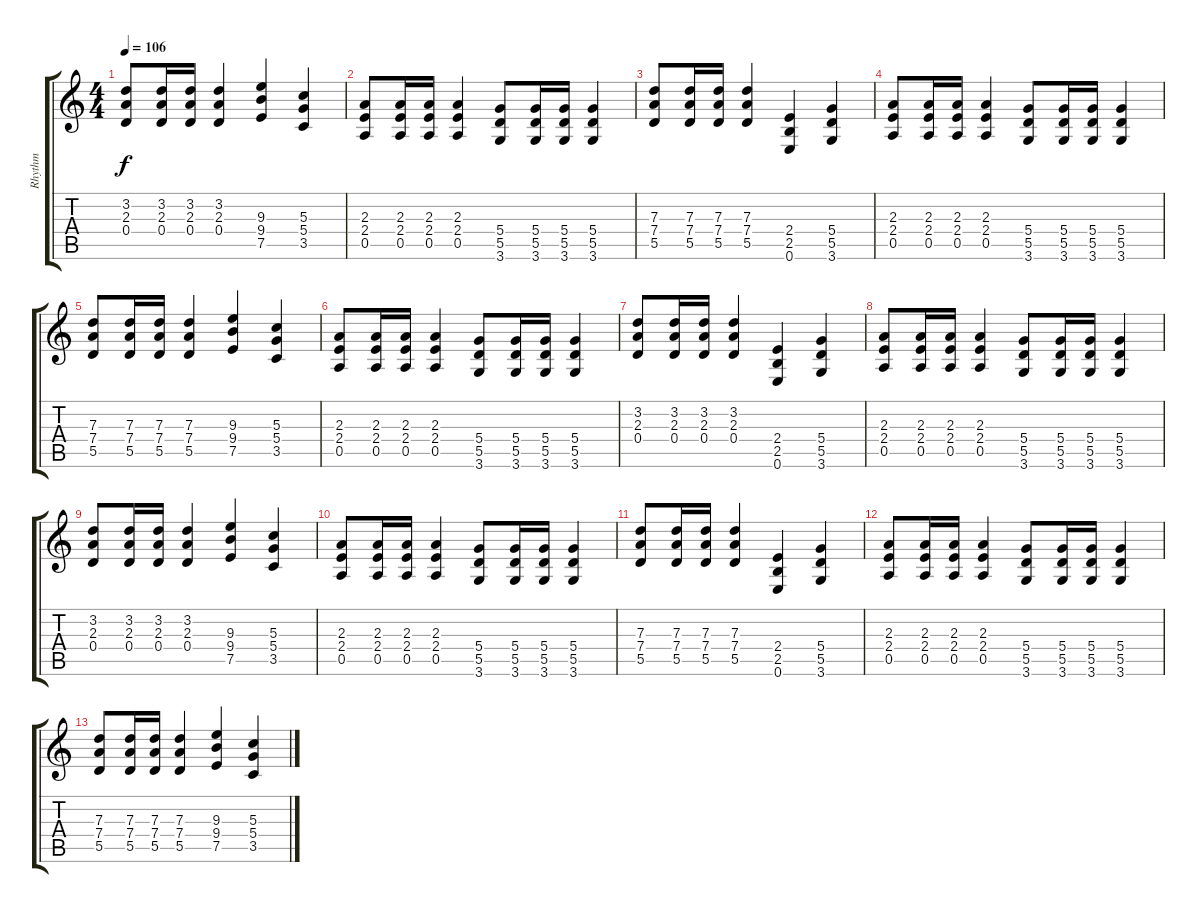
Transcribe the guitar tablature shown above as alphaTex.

\track ("Rhythm" "Rhythm") {instrument overdrivenguitar}
\staff {score tabs}
\tuning (E4 B3 G3 D3 A2 E2) {hide}
\ts (4 4)
\tempo 106
\clef g2
\ks c
(3.2 2.3 0.4).8{dy f} (3.2 2.3 0.4).16 (3.2 2.3 0.4).16 (3.2 2.3 0.4).4 (9.3 9.4 7.5).4 (5.3 5.4 3.5).4 |
(2.3 2.4 0.5).8 (2.3 2.4 0.5).16 (2.3 2.4 0.5).16 (2.3 2.4 0.5).4 (5.4 5.5 3.6).8 (5.4 5.5 3.6).16 (5.4 5.5 3.6).16 (5.4 5.5 3.6).4 |
(7.3 7.4 5.5).8 (7.3 7.4 5.5).16 (7.3 7.4 5.5).16 (7.3 7.4 5.5).4 (2.4 2.5 0.6).4 (5.4 5.5 3.6).4 |
(2.3 2.4 0.5).8 (2.3 2.4 0.5).16 (2.3 2.4 0.5).16 (2.3 2.4 0.5).4 (5.4 5.5 3.6).8 (5.4 5.5 3.6).16 (5.4 5.5 3.6).16 (5.4 5.5 3.6).4 |
(7.3 7.4 5.5).8 (7.3 7.4 5.5).16 (7.3 7.4 5.5).16 (7.3 7.4 5.5).4 (9.3 9.4 7.5).4 (5.3 5.4 3.5).4 |
(2.3 2.4 0.5).8 (2.3 2.4 0.5).16 (2.3 2.4 0.5).16 (2.3 2.4 0.5).4 (5.4 5.5 3.6).8 (5.4 5.5 3.6).16 (5.4 5.5 3.6).16 (5.4 5.5 3.6).4 |
(3.2 2.3 0.4).8 (3.2 2.3 0.4).16 (3.2 2.3 0.4).16 (3.2 2.3 0.4).4 (2.4 2.5 0.6).4 (5.4 5.5 3.6).4 |
(2.3 2.4 0.5).8 (2.3 2.4 0.5).16 (2.3 2.4 0.5).16 (2.3 2.4 0.5).4 (5.4 5.5 3.6).8 (5.4 5.5 3.6).16 (5.4 5.5 3.6).16 (5.4 5.5 3.6).4 |
(3.2 2.3 0.4).8 (3.2 2.3 0.4).16 (3.2 2.3 0.4).16 (3.2 2.3 0.4).4 (9.3 9.4 7.5).4 (5.3 5.4 3.5).4 |
(2.3 2.4 0.5).8 (2.3 2.4 0.5).16 (2.3 2.4 0.5).16 (2.3 2.4 0.5).4 (5.4 5.5 3.6).8 (5.4 5.5 3.6).16 (5.4 5.5 3.6).16 (5.4 5.5 3.6).4 |
(7.3 7.4 5.5).8 (7.3 7.4 5.5).16 (7.3 7.4 5.5).16 (7.3 7.4 5.5).4 (2.4 2.5 0.6).4 (5.4 5.5 3.6).4 |
(2.3 2.4 0.5).8 (2.3 2.4 0.5).16 (2.3 2.4 0.5).16 (2.3 2.4 0.5).4 (5.4 5.5 3.6).8 (5.4 5.5 3.6).16 (5.4 5.5 3.6).16 (5.4 5.5 3.6).4 |
(7.3 7.4 5.5).8 (7.3 7.4 5.5).16 (7.3 7.4 5.5).16 (7.3 7.4 5.5).4 (9.3 9.4 7.5).4 (5.3 5.4 3.5).4
